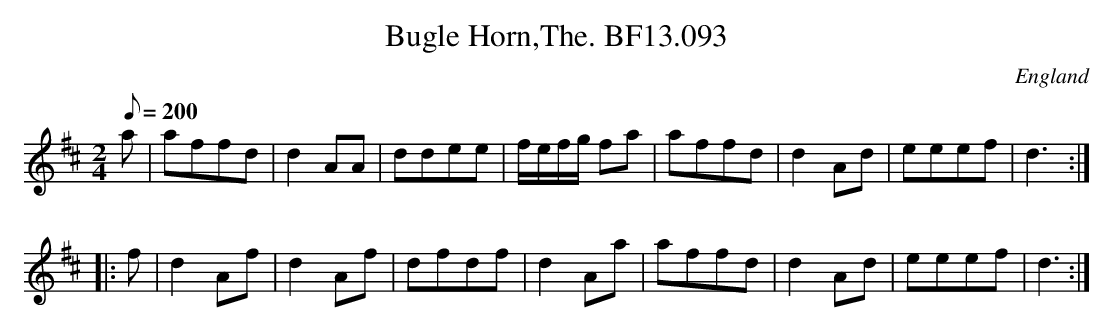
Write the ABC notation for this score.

X:1
T:Bugle Horn,The. BF13.093
M:2/4
L:1/8
Q:200
O:England
K:D major
a|affd|d2AA|ddee|f/2e/2f/2g/2 fa|affd|d2Ad|eeef|d3:|!
|:f|d2Af|d2Af|dfdf|d2Aa|affd|d2Ad|eeef|d3:|]
